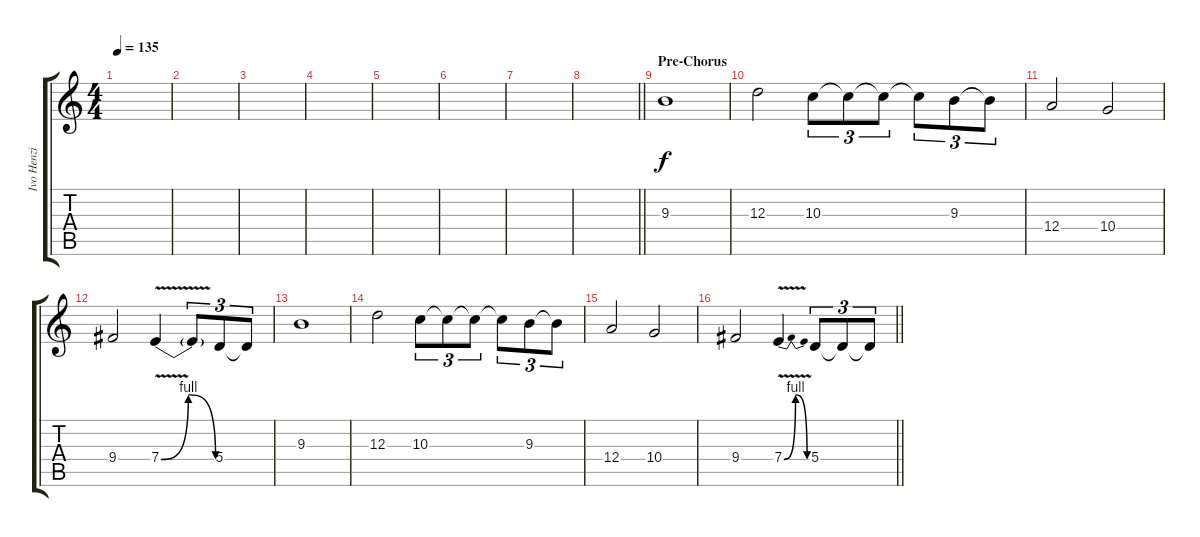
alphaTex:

\track ("Ivo Henzi Lead" "Ivo Henzi ") {instrument distortionguitar}
\staff {score tabs}
\tuning (B3 Gb3 D3 A2 E2 B1) {hide}
\ts (4 4)
\tempo 135
\clef g2
\ks c
|
|
|
|
|
|
|
\barLineRight lightlight
|
\section ("" "Pre-Chorus")
9.3.1 |
12.3.2 10.3.8{tu (3 2)} 10.3{t}.8{tu (3 2)} 10.3{t}.8{tu (3 2)} 10.3{t}.8{tu (3 2)} 9.3.8{tu (3 2)} 9.3{t}.8{tu (3 2)} |
12.4.2 10.4.2 |
9.4.2 7.4{be (bendrelease 0 0 15 4 45 4 60 0) v}.4{volume 16 instrument guitarharmonics} 7.4{t}.8{tu (3 2)} 5.4.8{tu (3 2) volume 15 instrument distortionguitar} 5.4{t}.8{tu (3 2)} |
9.3.1 |
12.3.2 10.3.8{tu (3 2)} 10.3{t}.8{tu (3 2)} 10.3{t}.8{tu (3 2)} 10.3{t}.8{tu (3 2)} 9.3.8{tu (3 2)} 9.3{t}.8{tu (3 2)} |
12.4.2 10.4.2 |
\barLineRight lightlight
9.4.2 7.4{be (bendrelease 0 0 15 4 45 4 60 0) v}.4{volume 16 instrument guitarharmonics} 5.4.8{tu (3 2) volume 15 instrument distortionguitar} 5.4{t}.8{tu (3 2)} 5.4{t}.8{tu (3 2)}
